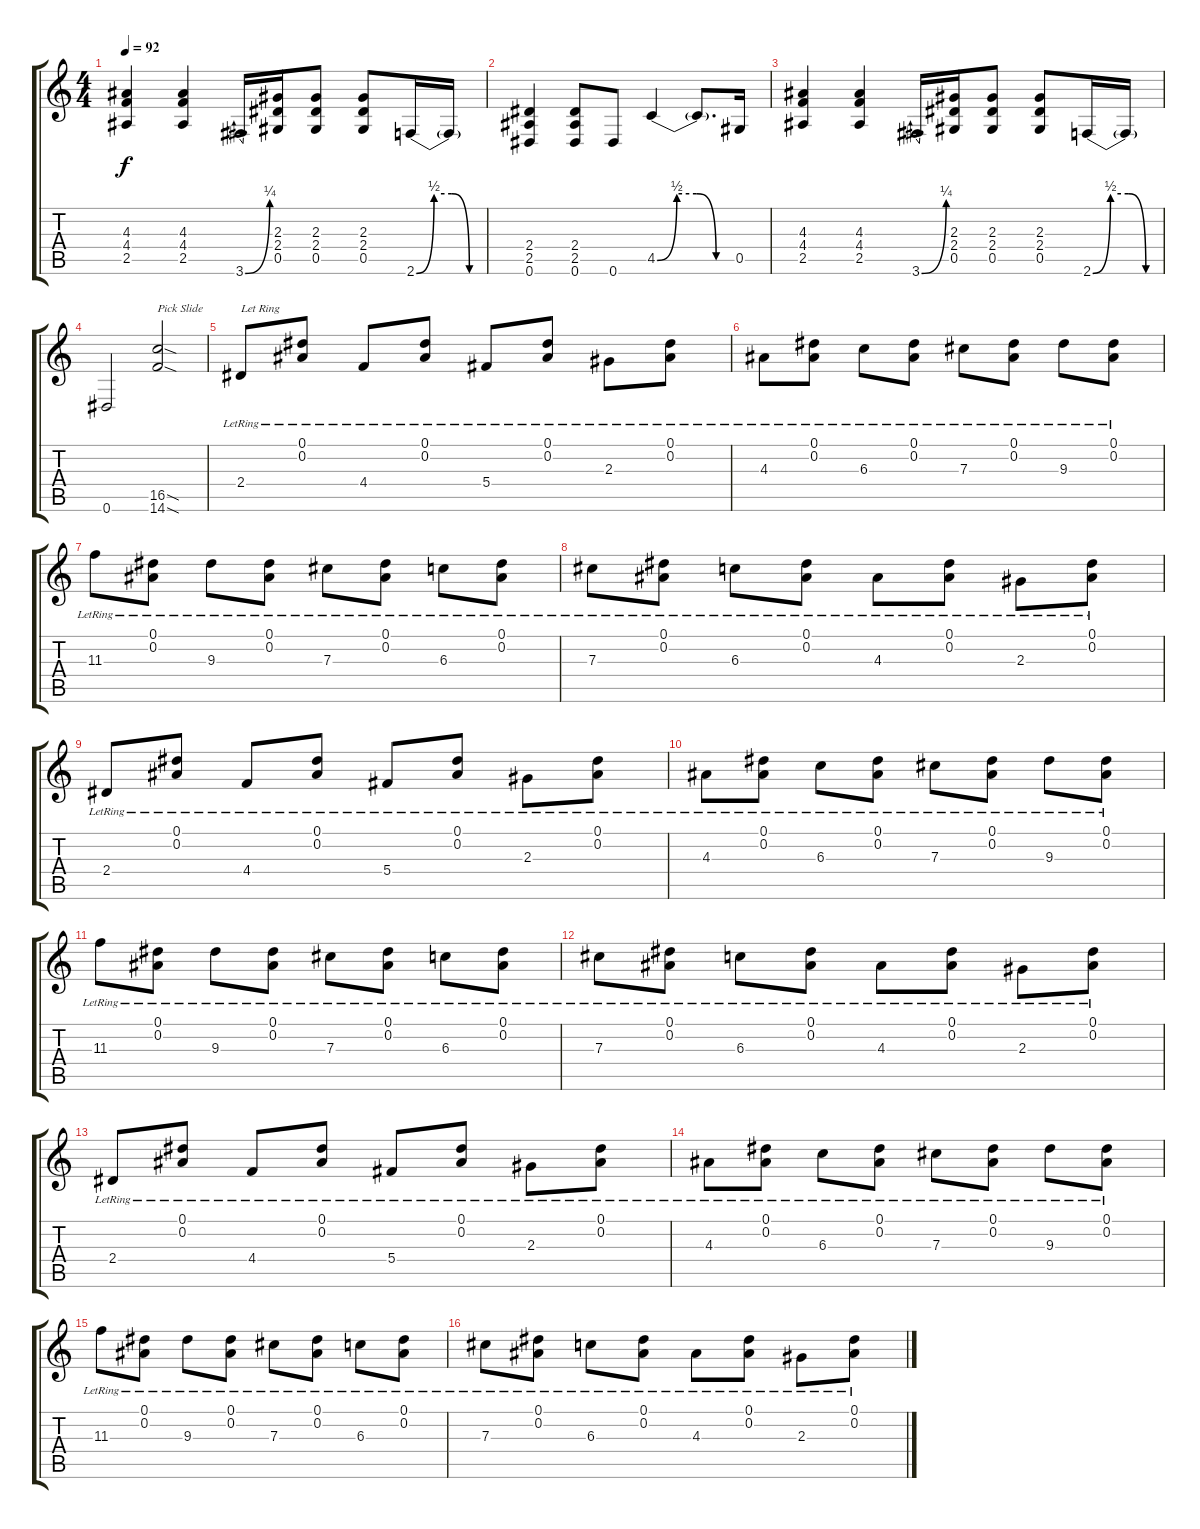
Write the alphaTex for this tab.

\track "" {instrument distortionguitar}
\staff {score tabs}
\tuning (Eb4 Bb3 Gb3 Db3 Ab2 Eb2) {hide}
\ts (4 4)
\tempo 92
\clef g2
\ks c
(4.3 4.4 2.5).4{dy f} (4.3 4.4 2.5).4 3.6{be (bend 0 0 60 1)}.16 (2.3 2.4 0.5).16 (2.3 2.4 0.5).8 (2.3 2.4 0.5).8 2.6{be (custom 0 0 15 2 30 2 45 0 60 0)}.16 2.6{t}.16 |
(2.4 2.5 0.6).4 (2.4 2.5 0.6).8 0.6.8 4.5{be (custom 0 0 15 2 30 2 45 0 60 0)}.4 4.5{t}.8{d} 0.5.16 |
(4.3 4.4 2.5).4 (4.3 4.4 2.5).4 3.6{be (bend 0 0 60 1)}.16 (2.3 2.4 0.5).16 (2.3 2.4 0.5).8 (2.3 2.4 0.5).8 2.6{be (custom 0 0 15 2 30 2 45 0 60 0)}.16 2.6{t}.16 |
0.6.2 (16.5{sod} 14.6{sod}).2{txt "Pick Slide"} |
2.4{lr}.8{txt "Let Ring"} (0.1{lr} 0.2{lr}).8 4.4{lr}.8 (0.1{lr} 0.2{lr}).8 5.4{lr}.8 (0.1{lr} 0.2{lr}).8 2.3{lr}.8 (0.1{lr} 0.2{lr}).8 |
4.3{lr}.8 (0.1{lr} 0.2{lr}).8 6.3{lr}.8 (0.1{lr} 0.2{lr}).8 7.3{lr}.8 (0.1{lr} 0.2{lr}).8 9.3{lr}.8 (0.1{lr} 0.2{lr}).8 |
11.3{lr}.8 (0.1{lr} 0.2{lr}).8 9.3{lr}.8 (0.1{lr} 0.2{lr}).8 7.3{lr}.8 (0.1{lr} 0.2{lr}).8 6.3{lr}.8 (0.1{lr} 0.2{lr}).8 |
7.3{lr}.8 (0.1{lr} 0.2{lr}).8 6.3{lr}.8 (0.1{lr} 0.2{lr}).8 4.3{lr}.8 (0.1{lr} 0.2{lr}).8 2.3{lr}.8 (0.1{lr} 0.2{lr}).8 |
2.4{lr}.8 (0.1{lr} 0.2{lr}).8 4.4{lr}.8 (0.1{lr} 0.2{lr}).8 5.4{lr}.8 (0.1{lr} 0.2{lr}).8 2.3{lr}.8 (0.1{lr} 0.2{lr}).8 |
4.3{lr}.8 (0.1{lr} 0.2{lr}).8 6.3{lr}.8 (0.1{lr} 0.2{lr}).8 7.3{lr}.8 (0.1{lr} 0.2{lr}).8 9.3{lr}.8 (0.1{lr} 0.2{lr}).8 |
11.3{lr}.8 (0.1{lr} 0.2{lr}).8 9.3{lr}.8 (0.1{lr} 0.2{lr}).8 7.3{lr}.8 (0.1{lr} 0.2{lr}).8 6.3{lr}.8 (0.1{lr} 0.2{lr}).8 |
7.3{lr}.8 (0.1{lr} 0.2{lr}).8 6.3{lr}.8 (0.1{lr} 0.2{lr}).8 4.3{lr}.8 (0.1{lr} 0.2{lr}).8 2.3{lr}.8 (0.1{lr} 0.2{lr}).8 |
2.4{lr}.8 (0.1{lr} 0.2{lr}).8 4.4{lr}.8 (0.1{lr} 0.2{lr}).8 5.4{lr}.8 (0.1{lr} 0.2{lr}).8 2.3{lr}.8 (0.1{lr} 0.2{lr}).8 |
4.3{lr}.8 (0.1{lr} 0.2{lr}).8 6.3{lr}.8 (0.1{lr} 0.2{lr}).8 7.3{lr}.8 (0.1{lr} 0.2{lr}).8 9.3{lr}.8 (0.1{lr} 0.2{lr}).8 |
11.3{lr}.8 (0.1{lr} 0.2{lr}).8 9.3{lr}.8 (0.1{lr} 0.2{lr}).8 7.3{lr}.8 (0.1{lr} 0.2{lr}).8 6.3{lr}.8 (0.1{lr} 0.2{lr}).8 |
7.3{lr}.8 (0.1{lr} 0.2{lr}).8 6.3{lr}.8 (0.1{lr} 0.2{lr}).8 4.3{lr}.8 (0.1{lr} 0.2{lr}).8 2.3{lr}.8 (0.1{lr} 0.2{lr}).8
